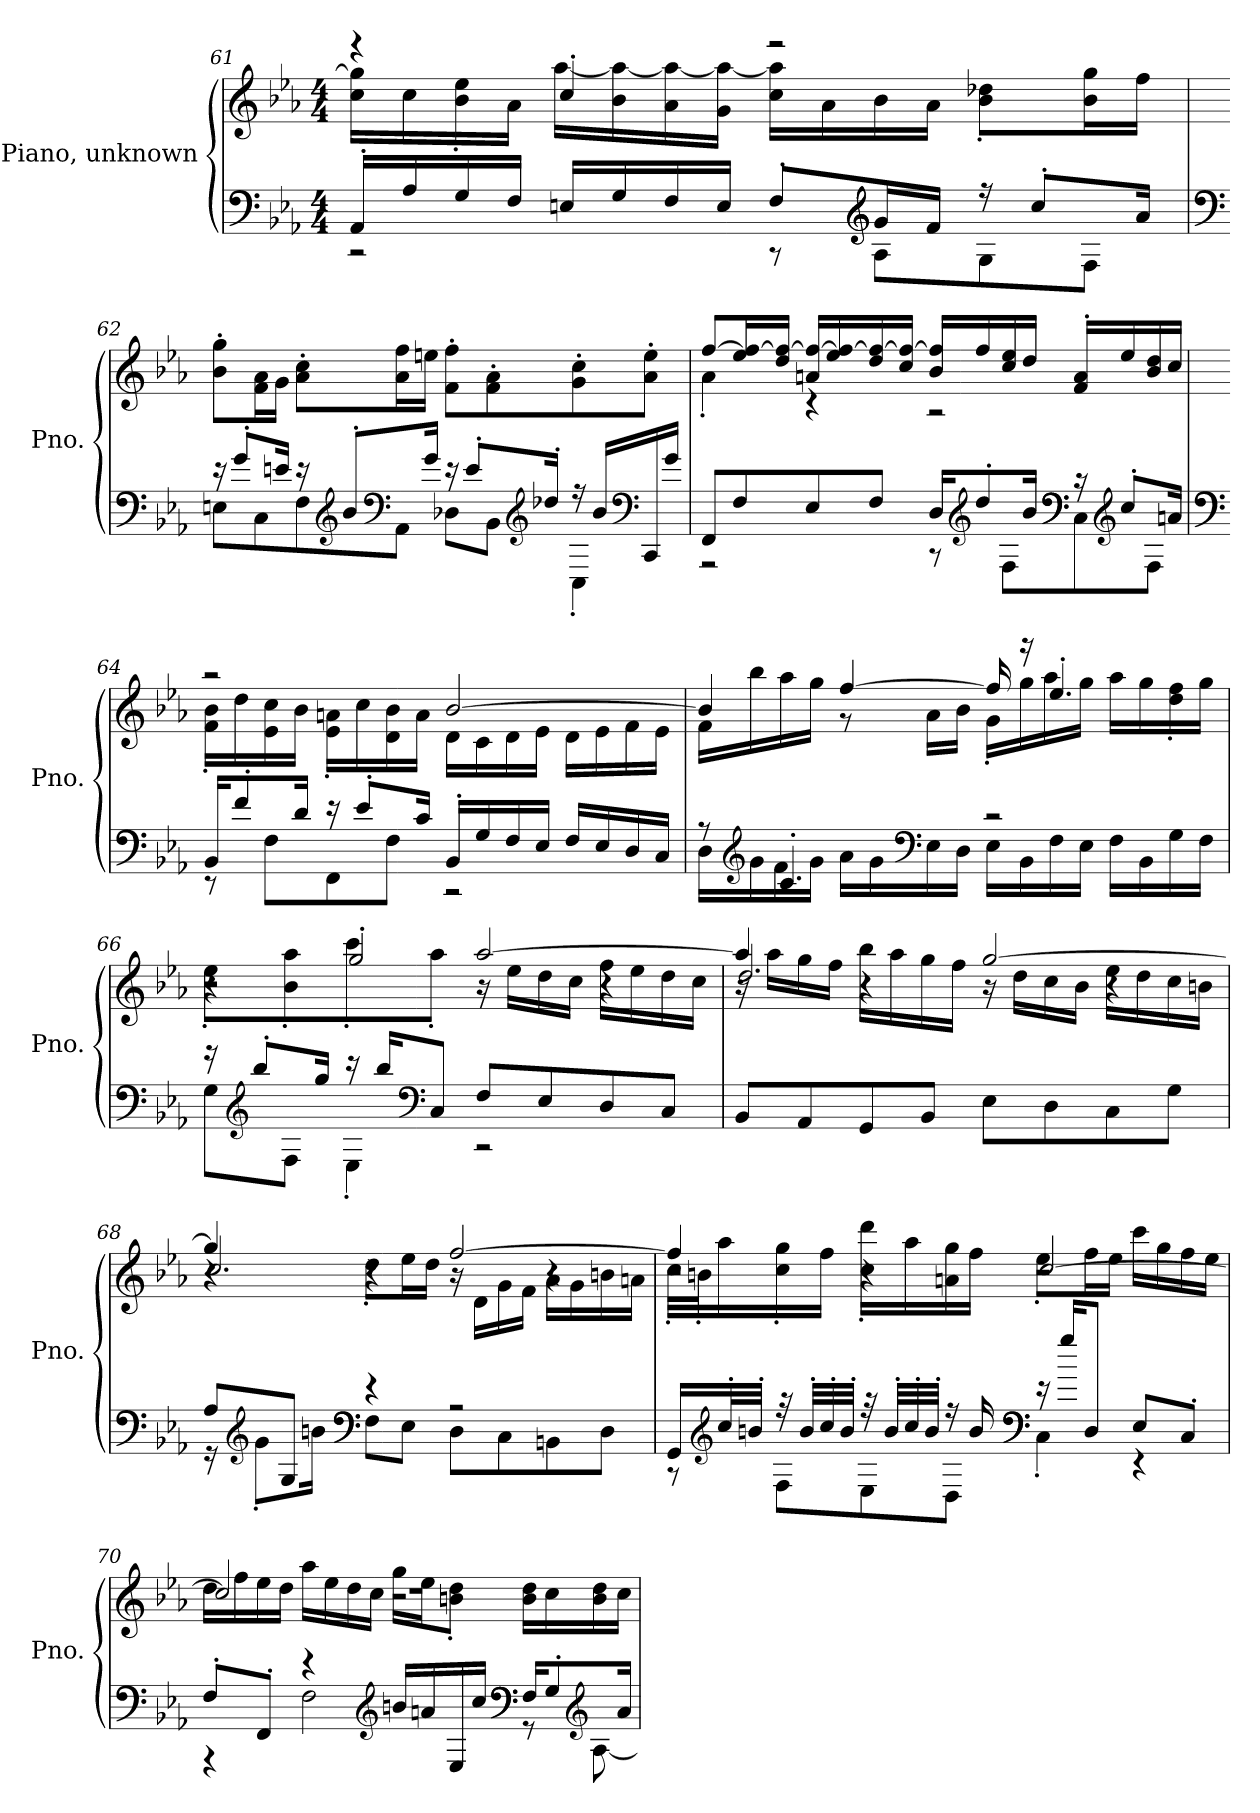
**kern	**kern
*part1	*part1
*staff2	*staff1
*I"Piano, unknown	*
*I'Pno.	*
!!LO:LB:g=z
*clefF4	*clefG2
*k[b-e-a-]	*k[b-e-a-]
*M4/4	*M4/4
=61	=61
*^	*^
16AA-'/LL	2r	4r	16cc\ 16gg\]LL
16A-/	.	.	16cc\
16G/	.	.	16b-\' 16ee-\'
16F/JJ	.	.	16a-\JJ
16En/LL	.	4cc'/	[16aa-\LL
16G/	.	.	16b-\ 16aa-\_
16F/	.	.	16a-\ 16aa-\_
16E/JJ	.	.	16g\ 16aa-\_JJ
8F'/L	8r	2r	16cc\ 16aa-\]LL
.	.	.	16a-\
*clefG2	*	*	*
16g/L	8A-\L	.	16b-\
16f/JJ	.	.	16a-\JJ
16r	8G\	.	8b-\' 8dd-X\'L
8cc'/L	.	.	.
.	8F\J	.	16b-\ 16gg\L
16a-/Jk	.	.	16ff\JJ
*	*	*v	*v
!!LO:LB:g=z
=62	=62	=62
*clefF4	*	*
16r	8En\L	8b-\' 8gg\'L
8g'/L	.	.
.	8C\	16f\ 16a-\L
16en/Jk	.	16g\JJ
16r	8F\	8a-\' 8cc\'L
*clefG2	*	*
8b-'/L	.	.
*clefF4	*	*
.	8AA-\J	16a-\ 16ff\L
16g/Jk	.	16een\JJ
16r	8D-X\L	8f\' 8ff\'L
8e'/L	.	.
.	8BB-\J	8f\' 8a-\'
*clefG2	*	*
16dd-X'/Jk	.	.
16r	4C'\	8g\' 8cc\'
16b-/LL	.	.
*clefF4	*	*
16CC/	.	8a-\' 8ee\'J
16g/JJ	.	.
!!LO:LB:g=z
=63	=63	=63
*	*	*^
8FF/L	2r	[8ff/L	4a-'\
8F/	.	16ee-/ 16ff/_L	.
.	.	16dd/ 16ff/_JJ	.
8E-/	.	16an/ 16ff/_LL	4r
.	.	16ee-/ 16ff/_	.
8F/J	.	16dd/ 16ff/_	.
.	.	16cc/ 16ff/_JJ	.
16D/KL	8r	16b-/ 16ff/]LL	2r
*clefG2	*	*	*
8dd'/	.	16ff/	.
.	8F\L	16cc/ 16ee-/	.
16b-/Jk	.	16dd/JJ	.
*clefF4	*	*	*
16r	8C\	16f/' 16a/'LL	.
*clefG2	*	*	*
8cc'/L	.	16ee-/	.
.	8F\J	16b-/ 16dd/	.
16an/Jk	.	16cc/JJ	.
=64	=64	=64	=64
*clefF4	*	*	*
16BB-/KL	8r	2r	16f\' 16b-\'LL
8f'/	.	.	16dd\
.	8F\L	.	16e-\ 16cc\
16d/Jk	.	.	16b-\JJ
16r	8FF\	.	16e-\' 16an\'LL
8e-'/L	.	.	16cc\
.	8F\J	.	16d\ 16b-\
16c/Jk	.	.	16a\JJ
16BB-'/LL	2r	[2b-/	16d\LL
16G/	.	.	16c\
16F/	.	.	16d\
16E-/JJ	.	.	16e-\JJ
16F/LL	.	.	16d\LL
16E-/	.	.	16e-\
16D/	.	.	16f\
16C/JJ	.	.	16e-\JJ
!!LO:LB:g=z	!!
=65	=65	=65	=65
8r	16D\LL	4b-/]	16f\LL
*clefG2	*	*	*
.	16g\	.	16bb-\
4.c'/	16f\	.	16aa-\
.	16g\JJ	.	16gg\JJ
.	16a-\LL	[4ff/	8r
.	16g\	.	.
*clefF4	*	*	*
.	16E-\	.	16a-\LL
.	16D\JJ	.	16b-\JJ
2r	16E-\LL	16ff/]	16g'\LL
.	16BB-\	16r	16gg\
.	16F\	4.ee-'/	16aa-\
.	16E-\JJ	.	16gg\JJ
.	16F\LL	.	16aa-\LL
.	16BB-\	.	16gg\
.	16G\	.	16dd\' 16ff\'
.	16F\JJ	.	16gg\JJ
=66	=66	=66	=66
*	*	*	*^
16r	8G\L	2r	8ee-'\L	4r
*clefG2	*	*	*	*
8bb-'/L	.	.	.	.
.	8F\J	.	8b-\' 8aa-\'	.
16gg/Jk	.	.	.	.
16r	4E-'\	.	8ccc'\	2gg'/
16bb-/KL	.	.	.	.
*clefF4	*	*	*	*
8C/J	.	.	8aa-'\J	.
8F/L	2r	[2aa-/	16r	.
.	.	.	16ee-\LL	.
8E-/	.	.	16dd\	.
.	.	.	16cc\JJ	.
8D/	.	.	16ff\LL	4r
.	.	.	16ee-\	.
8C/J	.	.	16dd\	.
.	.	.	16cc\JJ	.
*v	*v	*	*	*
!!LO:PB:g=z	!!	!!
=67	=67	=67	=67
8BB-/L	4aa-/]	16r	2.dd/
.	.	16aa-\LL	.
8AA-/	.	16gg\	.
.	.	16ff\JJ	.
8GG/	4r	16bb-\LL	.
.	.	16aa-\	.
8BB-/J	.	16gg\	.
.	.	16ff\JJ	.
8E-\L	[2gg/	16r	.
.	.	16dd\LL	.
8D\	.	16cc\	.
.	.	16b-\JJ	.
8C\	.	16ee-\LL	4r
.	.	16dd\	.
8G\J	.	16cc\	.
.	.	16bn\JJ	.
=68	=68	=68	=68
*^	*	*	*
8A-/L	16r	4gg/]	4r	2.cc/
*clefG2	*	*	*	*
.	8g'\L	.	.	.
8G/J	.	.	.	.
.	16bn\Jk	.	.	.
*clefF4	*	*	*	*
4r	8F\L	4r	8dd'\L	.
.	8E-\J	.	16ee-\L	.
.	.	.	16dd\JJ	.
2r	8D\L	[2ff/	16r	.
.	.	.	16d\LL	.
.	8C\	.	16g\	.
.	.	.	16f\JJ	.
.	8BBn\	.	16a-\LL	4r
.	.	.	16g\	.
.	8D\J	.	16bn\	.
.	.	.	16an\JJ	.
!!LO:LB:g=z	!!	!!
=69	=69	=69	=69	=69
16GG/LL	8r	4ff/]	32cc'\LLL	2r
.	.	.	32bn'\J	.
*clefG2	*	*	*	*
32cc'/L	.	.	16aa-\	.
32bn'/JJJ	.	.	.	.
32r	8F\L	.	16cc\' 16gg\'	.
32b'/LLL	.	.	.	.
32cc'/	.	.	16ff\JJ	.
32b'/JJJ	.	.	.	.
32r	8E-\	4r	16cc\' 16ddd\'LL	.
32b'/LLL	.	.	.	.
32cc'/	.	.	16aa-\	.
32b'/JJJ	.	.	.	.
16r	8D\J	.	16an\ 16gg\	.
16b/	.	.	16ff\JJ	.
*clefF4	*	*	*	*
16r	4C'\	2r	8ee-'\L	[2cc/
16gg/KL	.	.	.	.
8D/J	.	.	16ff\L	.
.	.	.	16ee-\JJ	.
8E-/L	4r	.	16ccc\LL	.
.	.	.	16gg\	.
8C'/J	.	.	16ff\	.
.	.	.	16ee-\JJ	.
!!LO:LB:g=z	!!	!!
=70	=70	=70	=70	=70
8F'/L	4r	1r	16dd\LL	2cc/]
.	.	.	16ff\	.
8FF'/J	.	.	16ee-\	.
.	.	.	16dd\JJ	.
4r	2F\	.	16aa-\LL	.
.	.	.	16ee-\	.
.	.	.	16dd\	.
.	.	.	16cc\JJ	.
*clefG2	*	*	*	*
16bn/LL	.	.	16gg\LL	2r
16an/	.	.	16ee-\J	.
16E-/	.	.	8bn\' 8dd\'J	.
16cc/JJ	.	.	.	.
*clefF4	*	*	*	*
16F/KL	8r	.	16b\ 16dd\LL	.
8G'/	.	.	16cc\	.
*clefG2	*	*	*	*
.	[8A-\	.	16b\ 16dd\	.
16a/Jk	.	.	16cc\JJ	.
*v	*v	*	*	*
*	*v	*v	*v
=	=
*-	*-
